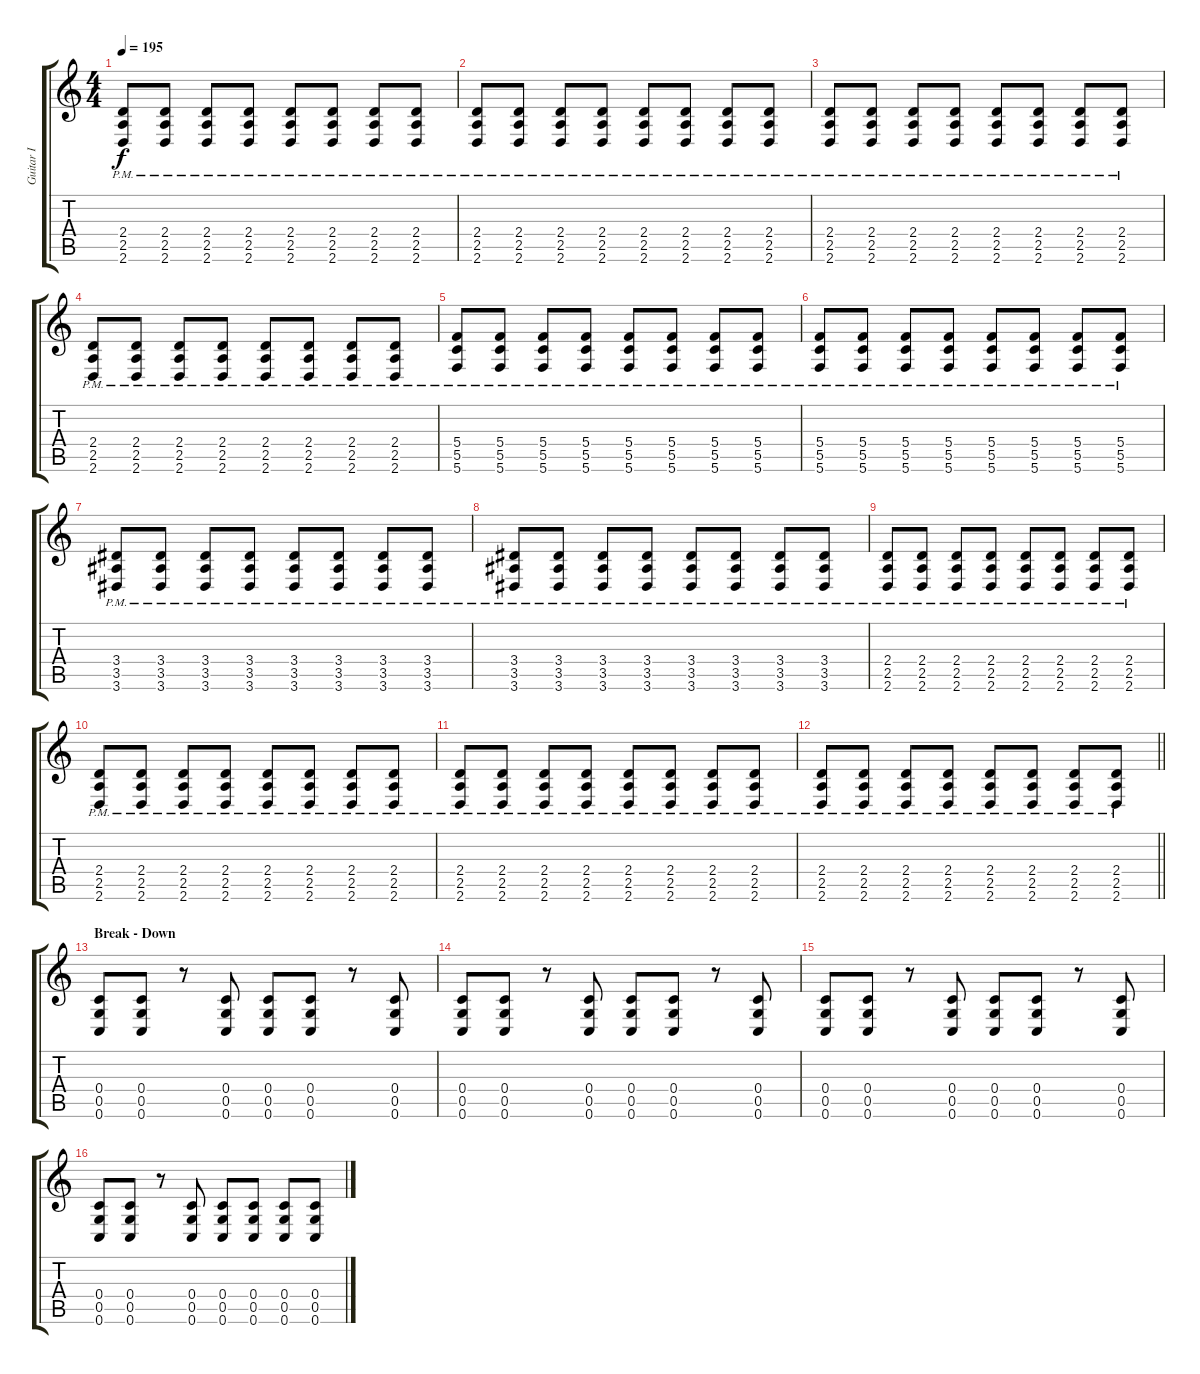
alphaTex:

\track ("Guitar I" "Guitar I") {instrument distortionguitar}
\staff {score tabs}
\tuning (D4 A3 F3 C3 G2 C2) {hide}
\ts (4 4)
\tempo 195
\clef g2
\ks c
(2.4{pm} 2.5{pm} 2.6{pm}).8{dy f} (2.4{pm} 2.5{pm} 2.6{pm}).8 (2.4{pm} 2.5{pm} 2.6{pm}).8 (2.4{pm} 2.5{pm} 2.6{pm}).8 (2.4{pm} 2.5{pm} 2.6{pm}).8 (2.4{pm} 2.5{pm} 2.6{pm}).8 (2.4{pm} 2.5{pm} 2.6{pm}).8 (2.4{pm} 2.5{pm} 2.6{pm}).8 |
(2.4{pm} 2.5{pm} 2.6{pm}).8 (2.4{pm} 2.5{pm} 2.6{pm}).8 (2.4{pm} 2.5{pm} 2.6{pm}).8 (2.4{pm} 2.5{pm} 2.6{pm}).8 (2.4{pm} 2.5{pm} 2.6{pm}).8 (2.4{pm} 2.5{pm} 2.6{pm}).8 (2.4{pm} 2.5{pm} 2.6{pm}).8 (2.4{pm} 2.5{pm} 2.6{pm}).8 |
(2.4{pm} 2.5{pm} 2.6{pm}).8 (2.4{pm} 2.5{pm} 2.6{pm}).8 (2.4{pm} 2.5{pm} 2.6{pm}).8 (2.4{pm} 2.5{pm} 2.6{pm}).8 (2.4{pm} 2.5{pm} 2.6{pm}).8 (2.4{pm} 2.5{pm} 2.6{pm}).8 (2.4{pm} 2.5{pm} 2.6{pm}).8 (2.4{pm} 2.5{pm} 2.6{pm}).8 |
(2.4{pm} 2.5{pm} 2.6{pm}).8 (2.4{pm} 2.5{pm} 2.6{pm}).8 (2.4{pm} 2.5{pm} 2.6{pm}).8 (2.4{pm} 2.5{pm} 2.6{pm}).8 (2.4{pm} 2.5{pm} 2.6{pm}).8 (2.4{pm} 2.5{pm} 2.6{pm}).8 (2.4{pm} 2.5{pm} 2.6{pm}).8 (2.4{pm} 2.5{pm} 2.6{pm}).8 |
(5.4{pm} 5.5{pm} 5.6{pm}).8 (5.4{pm} 5.5{pm} 5.6{pm}).8 (5.4{pm} 5.5{pm} 5.6{pm}).8 (5.4{pm} 5.5{pm} 5.6{pm}).8 (5.4{pm} 5.5{pm} 5.6{pm}).8 (5.4{pm} 5.5{pm} 5.6{pm}).8 (5.4{pm} 5.5{pm} 5.6{pm}).8 (5.4{pm} 5.5{pm} 5.6{pm}).8 |
(5.4{pm} 5.5{pm} 5.6{pm}).8 (5.4{pm} 5.5{pm} 5.6{pm}).8 (5.4{pm} 5.5{pm} 5.6{pm}).8 (5.4{pm} 5.5{pm} 5.6{pm}).8 (5.4{pm} 5.5{pm} 5.6{pm}).8 (5.4{pm} 5.5{pm} 5.6{pm}).8 (5.4{pm} 5.5{pm} 5.6{pm}).8 (5.4{pm} 5.5{pm} 5.6{pm}).8 |
(3.4{pm} 3.5{pm} 3.6{pm}).8 (3.4{pm} 3.5{pm} 3.6{pm}).8 (3.4{pm} 3.5{pm} 3.6{pm}).8 (3.4{pm} 3.5{pm} 3.6{pm}).8 (3.4{pm} 3.5{pm} 3.6{pm}).8 (3.4{pm} 3.5{pm} 3.6{pm}).8 (3.4{pm} 3.5{pm} 3.6{pm}).8 (3.4{pm} 3.5{pm} 3.6{pm}).8 |
(3.4{pm} 3.5{pm} 3.6{pm}).8 (3.4{pm} 3.5{pm} 3.6{pm}).8 (3.4{pm} 3.5{pm} 3.6{pm}).8 (3.4{pm} 3.5{pm} 3.6{pm}).8 (3.4{pm} 3.5{pm} 3.6{pm}).8 (3.4{pm} 3.5{pm} 3.6{pm}).8 (3.4{pm} 3.5{pm} 3.6{pm}).8 (3.4{pm} 3.5{pm} 3.6{pm}).8 |
(2.4{pm} 2.5{pm} 2.6{pm}).8 (2.4{pm} 2.5{pm} 2.6{pm}).8 (2.4{pm} 2.5{pm} 2.6{pm}).8 (2.4{pm} 2.5{pm} 2.6{pm}).8 (2.4{pm} 2.5{pm} 2.6{pm}).8 (2.4{pm} 2.5{pm} 2.6{pm}).8 (2.4{pm} 2.5{pm} 2.6{pm}).8 (2.4{pm} 2.5{pm} 2.6{pm}).8 |
(2.4{pm} 2.5{pm} 2.6{pm}).8 (2.4{pm} 2.5{pm} 2.6{pm}).8 (2.4{pm} 2.5{pm} 2.6{pm}).8 (2.4{pm} 2.5{pm} 2.6{pm}).8 (2.4{pm} 2.5{pm} 2.6{pm}).8 (2.4{pm} 2.5{pm} 2.6{pm}).8 (2.4{pm} 2.5{pm} 2.6{pm}).8 (2.4{pm} 2.5{pm} 2.6{pm}).8 |
(2.4{pm} 2.5{pm} 2.6{pm}).8 (2.4{pm} 2.5{pm} 2.6{pm}).8 (2.4{pm} 2.5{pm} 2.6{pm}).8 (2.4{pm} 2.5{pm} 2.6{pm}).8 (2.4{pm} 2.5{pm} 2.6{pm}).8 (2.4{pm} 2.5{pm} 2.6{pm}).8 (2.4{pm} 2.5{pm} 2.6{pm}).8 (2.4{pm} 2.5{pm} 2.6{pm}).8 |
\barLineRight lightlight
(2.4{pm} 2.5{pm} 2.6{pm}).8 (2.4{pm} 2.5{pm} 2.6{pm}).8 (2.4{pm} 2.5{pm} 2.6{pm}).8 (2.4{pm} 2.5{pm} 2.6{pm}).8 (2.4{pm} 2.5{pm} 2.6{pm}).8 (2.4{pm} 2.5{pm} 2.6{pm}).8 (2.4{pm} 2.5{pm} 2.6{pm}).8 (2.4{pm} 2.5{pm} 2.6{pm}).8 |
\section ("" "Break - Down")
(0.4 0.5 0.6).8 (0.4 0.5 0.6).8 r.8 (0.4 0.5 0.6).8 (0.4 0.5 0.6).8 (0.4 0.5 0.6).8 r.8 (0.4 0.5 0.6).8 |
(0.4 0.5 0.6).8 (0.4 0.5 0.6).8 r.8 (0.4 0.5 0.6).8 (0.4 0.5 0.6).8 (0.4 0.5 0.6).8 r.8 (0.4 0.5 0.6).8 |
(0.4 0.5 0.6).8 (0.4 0.5 0.6).8 r.8 (0.4 0.5 0.6).8 (0.4 0.5 0.6).8 (0.4 0.5 0.6).8 r.8 (0.4 0.5 0.6).8 |
(0.4 0.5 0.6).8 (0.4 0.5 0.6).8 r.8 (0.4 0.5 0.6).8 (0.4 0.5 0.6).8 (0.4 0.5 0.6).8 (0.4 0.5 0.6).8 (0.4 0.5 0.6).8
